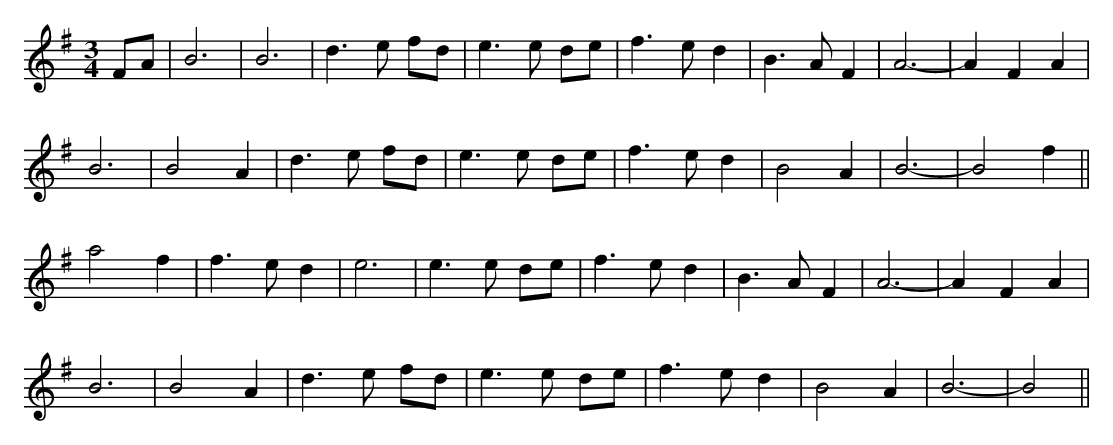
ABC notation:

X:1
M:3/4
K:Emin
FA|B6|B6|d3e fd|e3e de|f3ed2|B3AF2|A6-|A2F2A2|
B6|B4A2|d3e fd|e3e de|f3ed2|B4A2|B6-|B4f2||
a4f2|f3ed2|e6|e3e de|f3e d2|B3A F2|A6-|A2F2A2|
B6|B4A2|d3e fd|e3e de|f3ed2|B4A2|B6-|B4||
